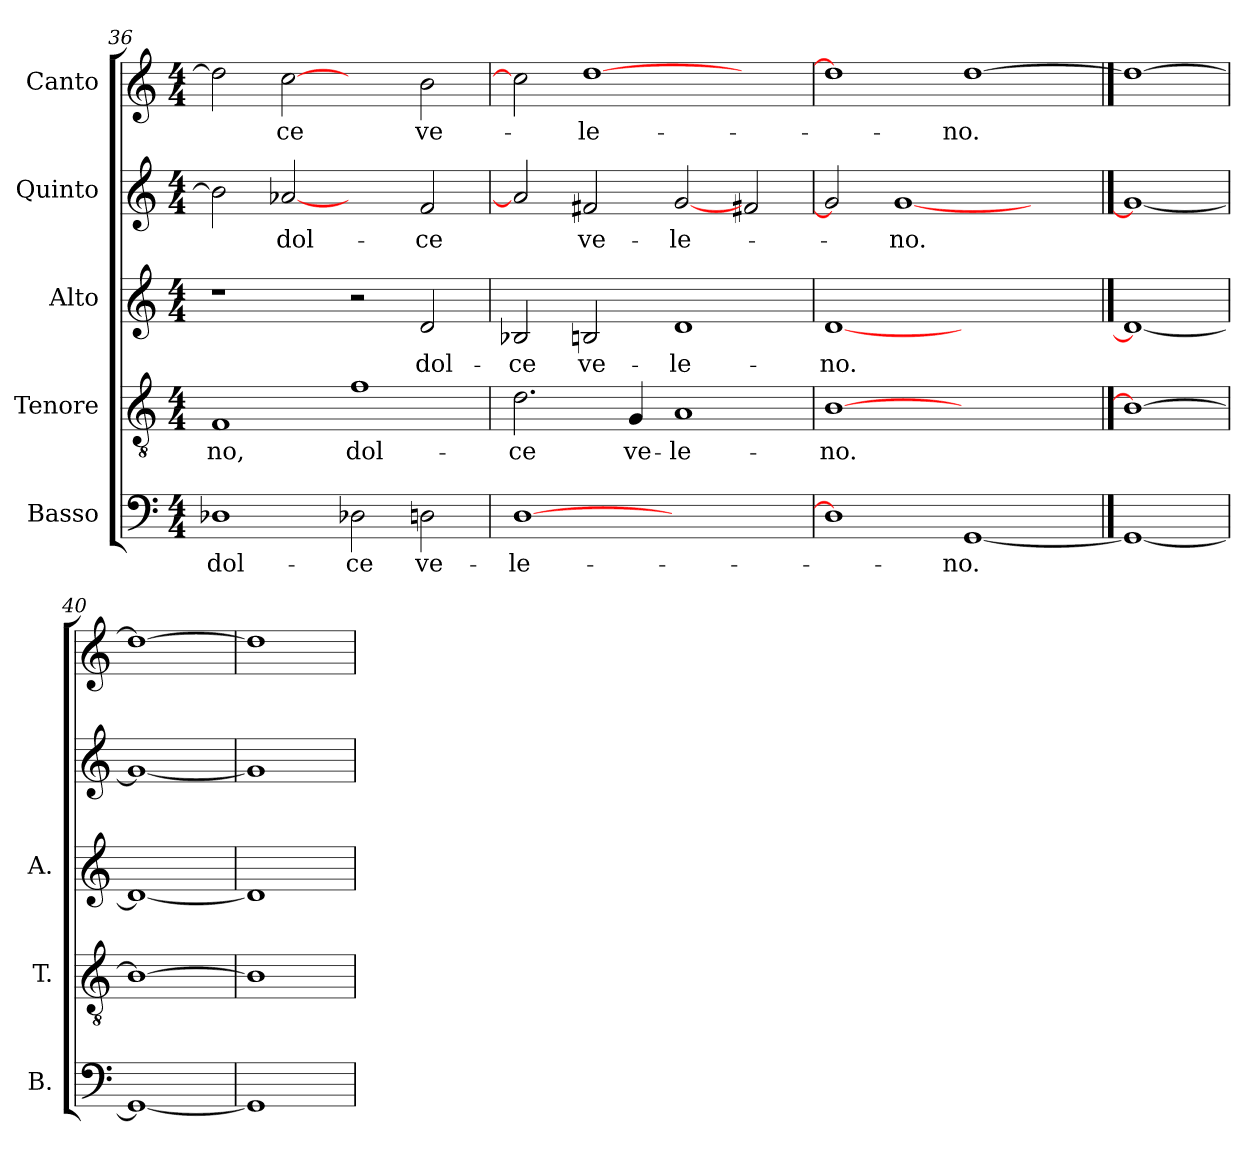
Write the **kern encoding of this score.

**kern	**text	**kern	**text	**kern	**text	**kern	**text	**kern	**text
*part5	*part5	*part4	*part4	*part3	*part3	*part2	*part2	*part1	*part1
*staff5	*staff5	*staff4	*staff4	*staff3	*staff3	*staff2	*staff2	*staff1	*staff1
*I"Basso	*	*I"Tenore	*	*I"Alto	*	*I"Quinto	*	*I"Canto	*
*I'B.	*	*I'T.	*	*I'A.	*	*	*	*	*
*clefF4	*	*clefGv2	*	*clefG2	*	*clefG2	*	*clefG2	*
*k[]	*	*k[]	*	*k[]	*	*k[]	*	*k[]	*
*C:	*	*C:	*	*C:	*	*C:	*	*C:	*
*M4/4	*	*M4/4	*	*M4/4	*	*M4/4	*	*M4/4	*
=36	=36	=36	=36	=36	=36	=36	=36	=36	=36
1D-X\	dol-	1F/	-no,	1r	.	2b-\]	.	2dd-\]	.
.	.	.	.	.	.	[2a-X/	dol-	[2cc\	-ce
2D-X\	-ce	1f\	dol-	2r	.	2ryy	.	2ryy	.
2Dn\	ve-	.	.	2d/	dol-	2f/	-ce	2b\	ve-
=37	=37	=37	=37	=37	=37	=37	=37	=37	=37
[1D\	-le-	2.d\	-ce	2B-X/	-ce	2a-/]	.	2cc\]	.
.	.	.	.	2Bn/	ve-	2f#X/	ve-	[1dd\	-le-
.	.	4G/	ve-	.	.	.	.	.	.
1ryy	.	1A/	-le-	1d/	-le-	[2g/	-le-	.	.
.	.	.	.	.	.	2f#X/	.	2ryy	.
=38	=38	=38	=38	=38	=38	=38	=38	=38	=38
1D\]	.	[1B\	-no.	[1d/	-no.	2g/]	.	1dd\]	.
.	.	.	.	.	.	[1g/	-no.	.	.
[1GG/	-no.	1ryy	.	1ryy	.	.	.	[1dd\	-no.
.	.	.	.	.	.	2ryy	.	.	.
==39	==39	==39	==39	==39	==39	==39	==39	==39	==39
1GG/_	.	1B\_	.	1d/_	.	1g/_	.	1dd\_	.
=40	=40	=40	=40	=40	=40	=40	=40	=40	=40
1GG/_	.	1B\_	.	1d/_	.	1g/_	.	1dd\_	.
=41	=41	=41	=41	=41	=41	=41	=41	=41	=41
1GG/]	.	1B\]	.	1d/]	.	1g/]	.	1dd\]	.
=	=	=	=	=	=	=	=	=	=
*-	*-	*-	*-	*-	*-	*-	*-	*-	*-
